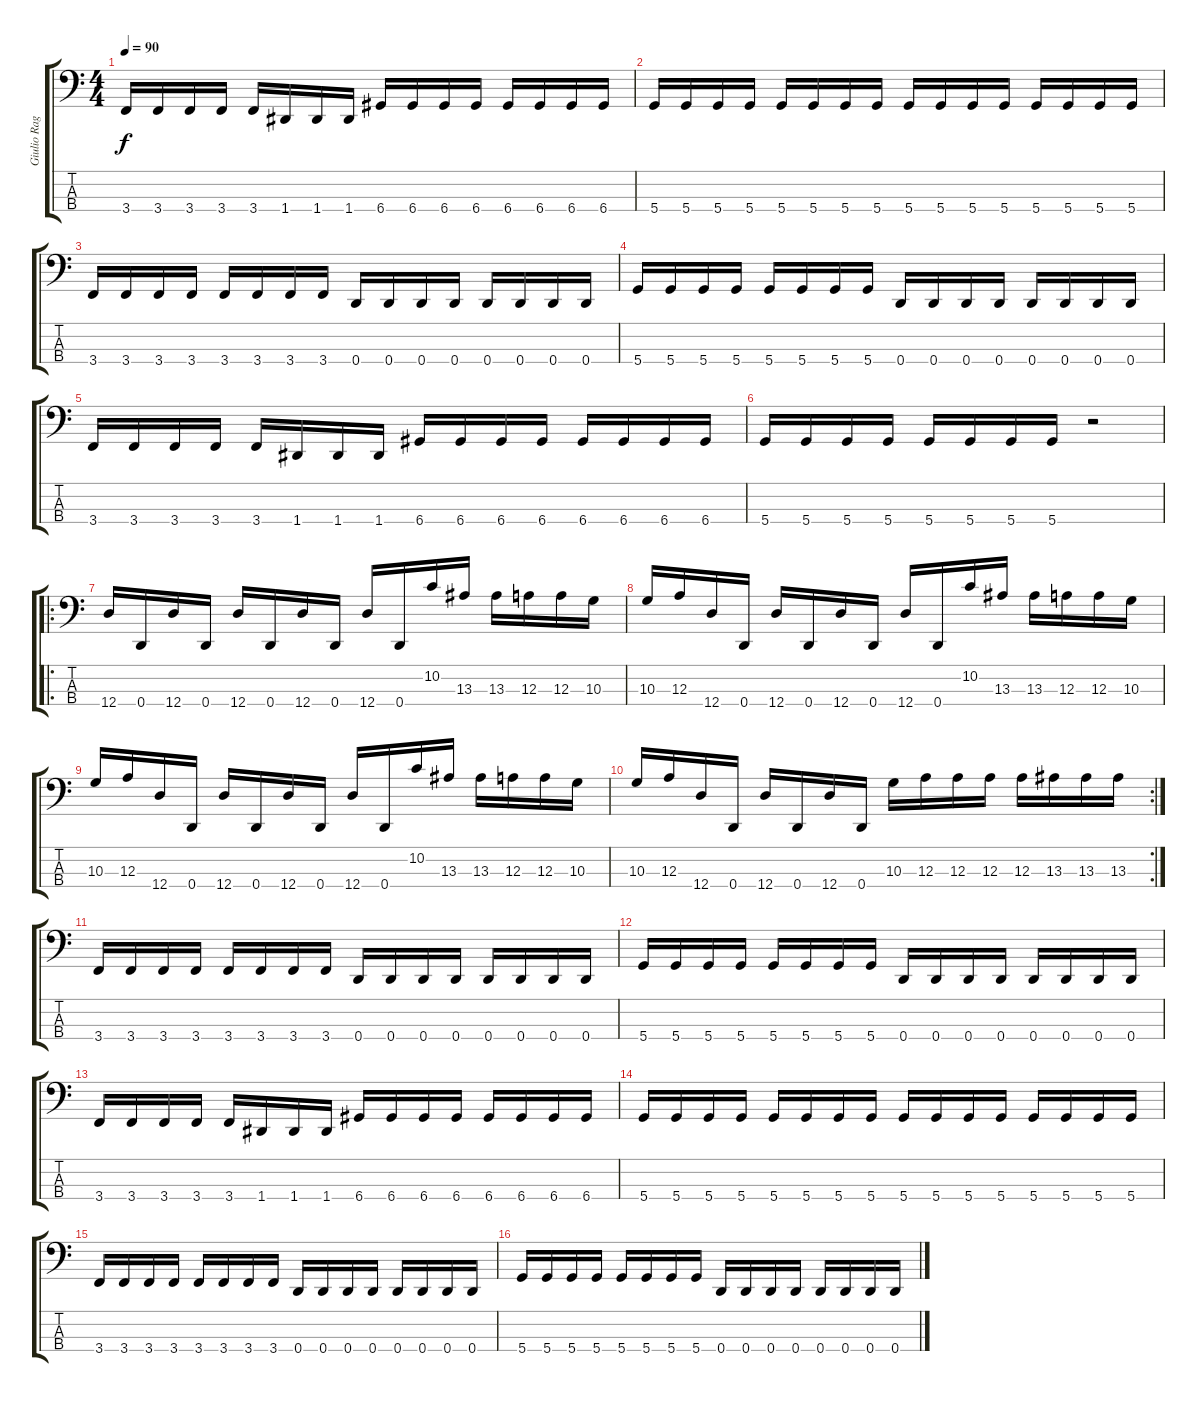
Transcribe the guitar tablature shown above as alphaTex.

\track ("Giulio Ragno Favero" "Giulio Rag") {instrument electricbasspick}
\staff {score tabs}
\tuning (G2 D2 A1 D1) {hide}
\ts (4 4)
\tempo 90
\clef f4
\ks c
3.4.16{dy f} 3.4.16 3.4.16 3.4.16 3.4.16 1.4.16 1.4.16 1.4.16 6.4.16 6.4.16 6.4.16 6.4.16 6.4.16 6.4.16 6.4.16 6.4.16 |
5.4.16 5.4.16 5.4.16 5.4.16 5.4.16 5.4.16 5.4.16 5.4.16 5.4.16 5.4.16 5.4.16 5.4.16 5.4.16 5.4.16 5.4.16 5.4.16 |
3.4.16 3.4.16 3.4.16 3.4.16 3.4.16 3.4.16 3.4.16 3.4.16 0.4.16 0.4.16 0.4.16 0.4.16 0.4.16 0.4.16 0.4.16 0.4.16 |
5.4.16 5.4.16 5.4.16 5.4.16 5.4.16 5.4.16 5.4.16 5.4.16 0.4.16 0.4.16 0.4.16 0.4.16 0.4.16 0.4.16 0.4.16 0.4.16 |
3.4.16 3.4.16 3.4.16 3.4.16 3.4.16 1.4.16 1.4.16 1.4.16 6.4.16 6.4.16 6.4.16 6.4.16 6.4.16 6.4.16 6.4.16 6.4.16 |
5.4.16 5.4.16 5.4.16 5.4.16 5.4.16 5.4.16 5.4.16 5.4.16 r.2 |
\ro
12.4.16 0.4.16 12.4.16 0.4.16 12.4.16 0.4.16 12.4.16 0.4.16 12.4.16 0.4.16 10.2.16 13.3.16 13.3.16 12.3.16 12.3.16 10.3.16 |
10.3.16 12.3.16 12.4.16 0.4.16 12.4.16 0.4.16 12.4.16 0.4.16 12.4.16 0.4.16 10.2.16 13.3.16 13.3.16 12.3.16 12.3.16 10.3.16 |
10.3.16 12.3.16 12.4.16 0.4.16 12.4.16 0.4.16 12.4.16 0.4.16 12.4.16 0.4.16 10.2.16 13.3.16 13.3.16 12.3.16 12.3.16 10.3.16 |
\rc 2
10.3.16 12.3.16 12.4.16 0.4.16 12.4.16 0.4.16 12.4.16 0.4.16 10.3.16 12.3.16 12.3.16 12.3.16 12.3.16 13.3.16 13.3.16 13.3.16 |
3.4.16 3.4.16 3.4.16 3.4.16 3.4.16 3.4.16 3.4.16 3.4.16 0.4.16 0.4.16 0.4.16 0.4.16 0.4.16 0.4.16 0.4.16 0.4.16 |
5.4.16 5.4.16 5.4.16 5.4.16 5.4.16 5.4.16 5.4.16 5.4.16 0.4.16 0.4.16 0.4.16 0.4.16 0.4.16 0.4.16 0.4.16 0.4.16 |
3.4.16 3.4.16 3.4.16 3.4.16 3.4.16 1.4.16 1.4.16 1.4.16 6.4.16 6.4.16 6.4.16 6.4.16 6.4.16 6.4.16 6.4.16 6.4.16 |
5.4.16 5.4.16 5.4.16 5.4.16 5.4.16 5.4.16 5.4.16 5.4.16 5.4.16 5.4.16 5.4.16 5.4.16 5.4.16 5.4.16 5.4.16 5.4.16 |
3.4.16 3.4.16 3.4.16 3.4.16 3.4.16 3.4.16 3.4.16 3.4.16 0.4.16 0.4.16 0.4.16 0.4.16 0.4.16 0.4.16 0.4.16 0.4.16 |
5.4.16 5.4.16 5.4.16 5.4.16 5.4.16 5.4.16 5.4.16 5.4.16 0.4.16 0.4.16 0.4.16 0.4.16 0.4.16 0.4.16 0.4.16 0.4.16
